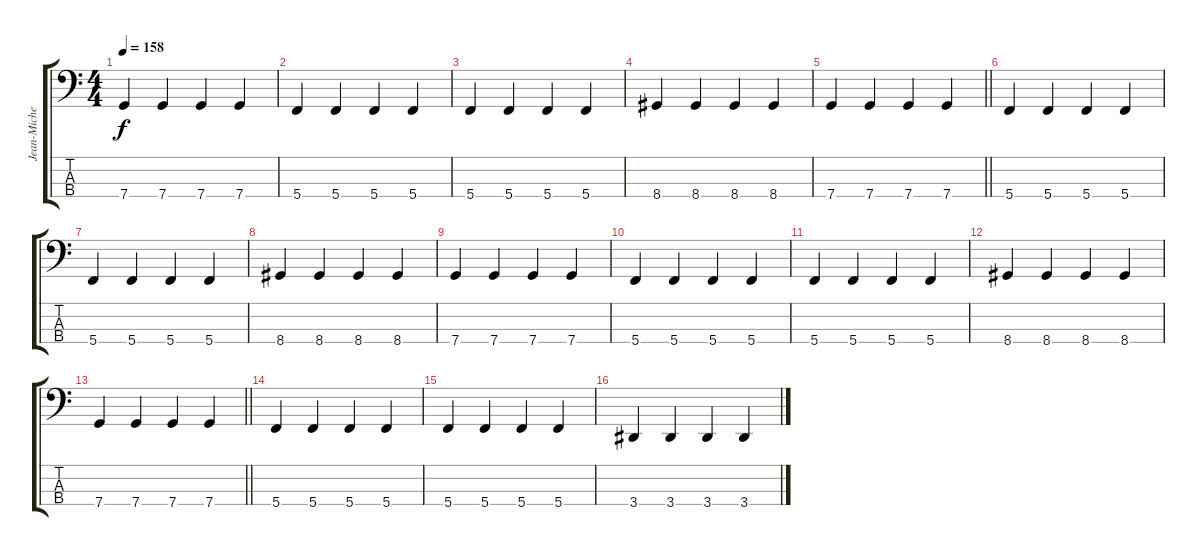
\track ("Jean-Michel Labadie" "Jean-Miche") {instrument electricbassfinger}
\staff {score tabs}
\tuning (F2 C2 G1 C1) {hide}
\ts (4 4)
\tempo 158
\clef f4
\ks c
7.4.4{dy f} 7.4.4 7.4.4 7.4.4 |
5.4.4 5.4.4 5.4.4 5.4.4 |
5.4.4 5.4.4 5.4.4 5.4.4 |
8.4.4 8.4.4 8.4.4 8.4.4 |
\barLineRight lightlight
7.4.4 7.4.4 7.4.4 7.4.4 |
5.4.4 5.4.4 5.4.4 5.4.4 |
5.4.4 5.4.4 5.4.4 5.4.4 |
8.4.4 8.4.4 8.4.4 8.4.4 |
7.4.4 7.4.4 7.4.4 7.4.4 |
5.4.4 5.4.4 5.4.4 5.4.4 |
5.4.4 5.4.4 5.4.4 5.4.4 |
8.4.4 8.4.4 8.4.4 8.4.4 |
\barLineRight lightlight
7.4.4 7.4.4 7.4.4 7.4.4 |
\section ("" "")
5.4.4 5.4.4 5.4.4 5.4.4 |
5.4.4 5.4.4 5.4.4 5.4.4 |
3.4.4 3.4.4 3.4.4 3.4.4
